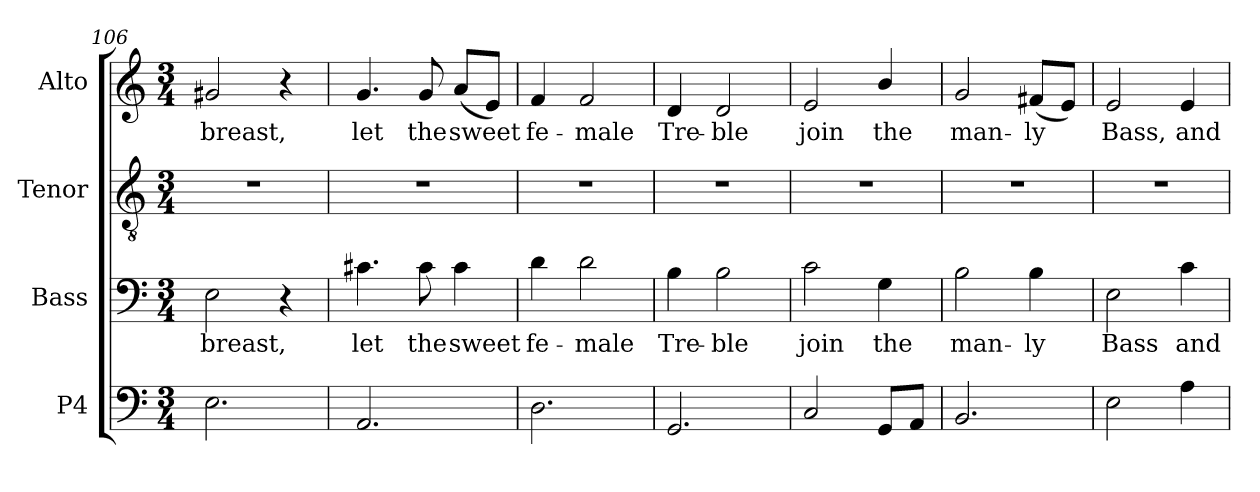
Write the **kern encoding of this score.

**kern	**kern	**text	**kern	**kern	**text
*part4	*part3	*part3	*part2	*part1	*part1
*staff4	*staff3	*staff3	*staff2	*staff1	*staff1
*I"P4	*I"Bass	*	*I"Tenor	*I"Alto	*
*	*I'B	*	*I'T	*I'A	*
*clefF4	*clefF4	*	*clefGv2	*clefG2	*
*k[]	*k[]	*	*k[]	*k[]	*
*a:	*a:	*	*a:	*a:	*
*M3/4	*M3/4	*	*M3/4	*M3/4	*
=106	=106	=106	=106	=106	=106
!	!	!LO:LY:b:color=#000000	!LO:N:vis=1	!	!
!	!	!	!	!	!LO:LY:b:color=#000000
2.Ei\	2Ei\	breast,	2.r	2g#Xi/	breast,
.	4r	.	.	4r	.
=107	=107	=107	=107	=107	=107
!	!	!LO:LY:b:color=#000000	!LO:N:vis=1	!	!
!	!	!	!	!	!LO:LY:b:color=#000000
2.AAi/	4.c#Xi\	let	2.r	4.gi/	let
!	!	!LO:LY:b:color=#000000	!	!	!
!	!	!	!	!	!LO:LY:b:color=#000000
.	8c#i\	the	.	8gi/	the
!	!	!LO:LY:b:color=#000000	!	!	!
!	!	!	!	!	!LO:LY:b:color=#000000
.	4c#i\	sweet	.	(8ai/L	sweet
.	.	.	.	8ei/J)	.
=108	=108	=108	=108	=108	=108
!	!	!LO:LY:b:color=#000000	!LO:N:vis=1	!	!
!	!	!	!	!	!LO:LY:b:color=#000000
2.Di\	4di\	fe-	2.r	4fi/	fe-
!	!	!LO:LY:b:color=#000000	!	!	!
!	!	!	!	!	!LO:LY:b:color=#000000
.	2di\	-male	.	2fi/	-male
=109	=109	=109	=109	=109	=109
!	!	!LO:LY:b:color=#000000	!LO:N:vis=1	!	!
!	!	!	!	!	!LO:LY:b:color=#000000
2.GGi/	4Bi\	Tre-	2.r	4di/	Tre-
!	!	!LO:LY:b:color=#000000	!	!	!
!	!	!	!	!	!LO:LY:b:color=#000000
.	2Bi\	-ble	.	2di/	-ble
=110	=110	=110	=110	=110	=110
!	!	!LO:LY:b:color=#000000	!LO:N:vis=1	!	!
!	!	!	!	!	!LO:LY:b:color=#000000
2Ci/	2ci\	join	2.r	2ei/	join
!	!	!LO:LY:b:color=#000000	!	!	!
!	!	!	!	!	!LO:LY:b:color=#000000
8GGi/L	4Gi\	the	.	4bi/	the
8AAi/J	.	.	.	.	.
=111	=111	=111	=111	=111	=111
!	!	!LO:LY:b:color=#000000	!LO:N:vis=1	!	!
!	!	!	!	!	!LO:LY:b:color=#000000
2.BBi/	2Bi\	man-	2.r	2gi/	man-
!	!	!LO:LY:b:color=#000000	!	!	!
!	!	!	!	!	!LO:LY:b:color=#000000
.	4Bi\	-ly	.	(8f#Xi/L	-ly
.	.	.	.	8ei/J)	.
!!LO:LB:g=z
=112	=112	=112	=112	=112	=112
!	!	!LO:LY:b:color=#000000	!LO:N:vis=1	!	!
!	!	!	!	!	!LO:LY:b:color=#000000
2Ei\	2Ei\	Bass	2.r	2ei/	Bass,
!	!	!LO:LY:b:color=#000000	!	!	!
!	!	!	!	!	!LO:LY:b:color=#000000
4Ai\	4ci\	and	.	4ei/	and
=	=	=	=	=	=
*-	*-	*-	*-	*-	*-
